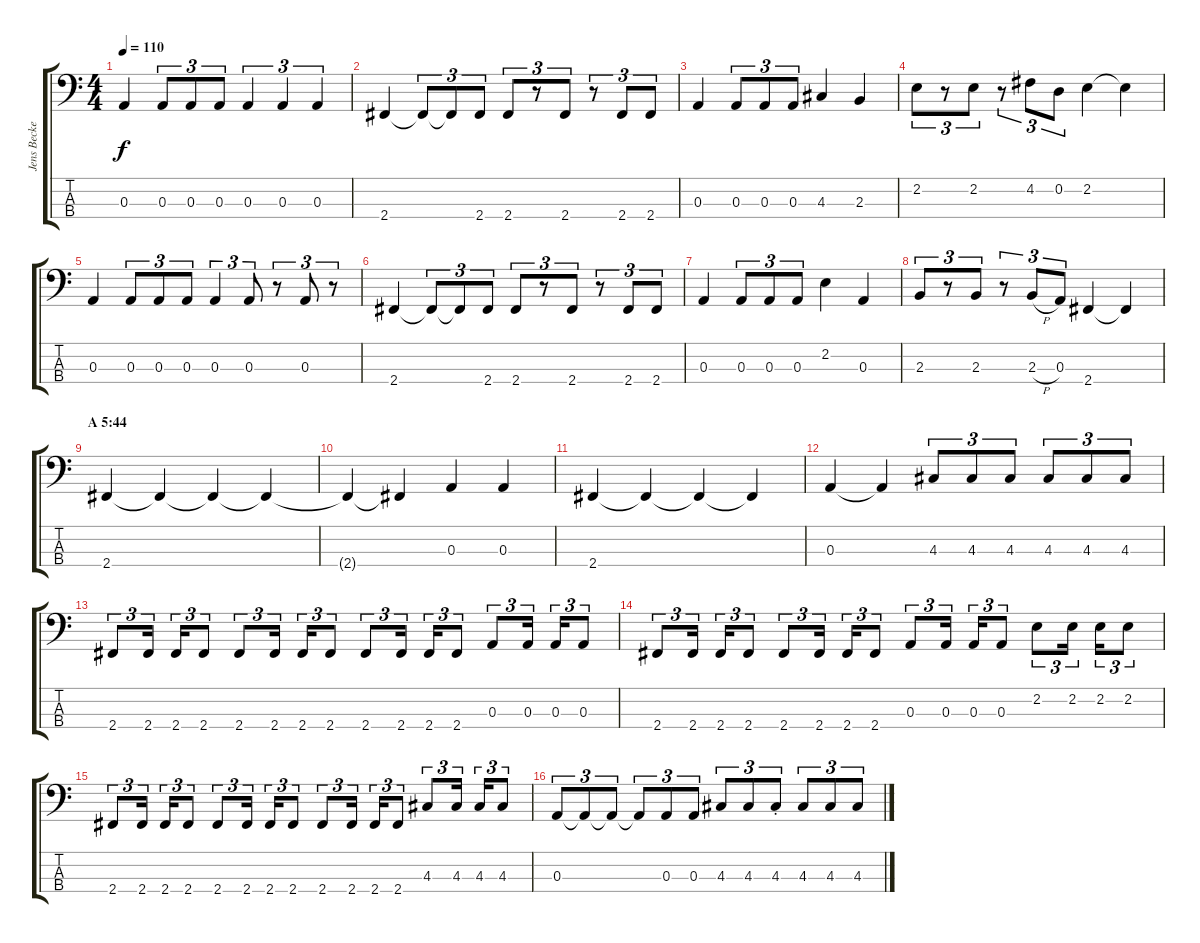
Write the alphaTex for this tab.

\track ("Jens Becker" "Jens Becke") {instrument electricbasspick}
\staff {score tabs}
\tuning (G2 D2 A1 E1) {hide}
\ts (4 4)
\tempo 110
\clef f4
\ks c
0.3.4{dy f} 0.3.8{tu (3 2)} 0.3.8{tu (3 2)} 0.3.8{tu (3 2)} 0.3.4{tu (3 2)} 0.3.4{tu (3 2)} 0.3.4{tu (3 2)} |
2.4.4 2.4{t}.8{tu (3 2)} 2.4{t}.8{tu (3 2)} 2.4.8{tu (3 2)} 2.4.8{tu (3 2)} r.8{tu (3 2)} 2.4.8{tu (3 2)} r.8{tu (3 2)} 2.4.8{tu (3 2)} 2.4.8{tu (3 2)} |
0.3.4 0.3.8{tu (3 2)} 0.3.8{tu (3 2)} 0.3.8{tu (3 2)} 4.3.4 2.3.4 |
2.2.8{tu (3 2)} r.8{tu (3 2)} 2.2.8{tu (3 2)} r.8{tu (3 2)} 4.2.8{tu (3 2)} 0.2.8{tu (3 2)} 2.2.4 2.2{t}.4 |
0.3.4 0.3.8{tu (3 2)} 0.3.8{tu (3 2)} 0.3.8{tu (3 2)} 0.3.4{tu (3 2)} 0.3.8{tu (3 2)} r.8{tu (3 2)} 0.3.8{tu (3 2)} r.8{tu (3 2)} |
2.4.4 2.4{t}.8{tu (3 2)} 2.4{t}.8{tu (3 2)} 2.4.8{tu (3 2)} 2.4.8{tu (3 2)} r.8{tu (3 2)} 2.4.8{tu (3 2)} r.8{tu (3 2)} 2.4.8{tu (3 2)} 2.4.8{tu (3 2)} |
0.3.4 0.3.8{tu (3 2)} 0.3.8{tu (3 2)} 0.3.8{tu (3 2)} 2.2.4 0.3.4 |
2.3.8{tu (3 2)} r.8{tu (3 2)} 2.3.8{tu (3 2)} r.8{tu (3 2)} 2.3{h}.8{tu (3 2)} 0.3.8{tu (3 2)} 2.4.4 2.4{t}.4 |
\section ("" "A 5:44")
2.4.4 2.4{t}.4 2.4{t}.4 2.4{t}.4 |
2.4{t}.4 2.4{t}.4 0.3.4 0.3.4 |
2.4.4 2.4{t}.4 2.4{t}.4 2.4{t}.4 |
0.3.4 0.3{t}.4 4.3.8{tu (3 2)} 4.3.8{tu (3 2)} 4.3.8{tu (3 2)} 4.3.8{tu (3 2)} 4.3.8{tu (3 2)} 4.3.8{tu (3 2)} |
2.4.8{tu (3 2)} 2.4.16{tu (3 2)} 2.4.16{tu (3 2)} 2.4.8{tu (3 2)} 2.4.8{tu (3 2)} 2.4.16{tu (3 2)} 2.4.16{tu (3 2)} 2.4.8{tu (3 2)} 2.4.8{tu (3 2)} 2.4.16{tu (3 2)} 2.4.16{tu (3 2)} 2.4.8{tu (3 2)} 0.3.8{tu (3 2)} 0.3.16{tu (3 2)} 0.3.16{tu (3 2)} 0.3.8{tu (3 2)} |
2.4.8{tu (3 2)} 2.4.16{tu (3 2)} 2.4.16{tu (3 2)} 2.4.8{tu (3 2)} 2.4.8{tu (3 2)} 2.4.16{tu (3 2)} 2.4.16{tu (3 2)} 2.4.8{tu (3 2)} 0.3.8{tu (3 2)} 0.3.16{tu (3 2)} 0.3.16{tu (3 2)} 0.3.8{tu (3 2)} 2.2.8{tu (3 2)} 2.2.16{tu (3 2)} 2.2.16{tu (3 2)} 2.2.8{tu (3 2)} |
2.4.8{tu (3 2)} 2.4.16{tu (3 2)} 2.4.16{tu (3 2)} 2.4.8{tu (3 2)} 2.4.8{tu (3 2)} 2.4.16{tu (3 2)} 2.4.16{tu (3 2)} 2.4.8{tu (3 2)} 2.4.8{tu (3 2)} 2.4.16{tu (3 2)} 2.4.16{tu (3 2)} 2.4.8{tu (3 2)} 4.3.8{tu (3 2)} 4.3.16{tu (3 2)} 4.3.16{tu (3 2)} 4.3.8{tu (3 2)} |
0.3.8{tu (3 2)} 0.3{t}.8{tu (3 2)} 0.3{t}.8{tu (3 2)} 0.3{t}.8{tu (3 2)} 0.3.8{tu (3 2)} 0.3.8{tu (3 2)} 4.3.8{tu (3 2)} 4.3.8{tu (3 2)} 4.3{st}.8{tu (3 2)} 4.3.8{tu (3 2)} 4.3.8{tu (3 2)} 4.3.8{tu (3 2)}
